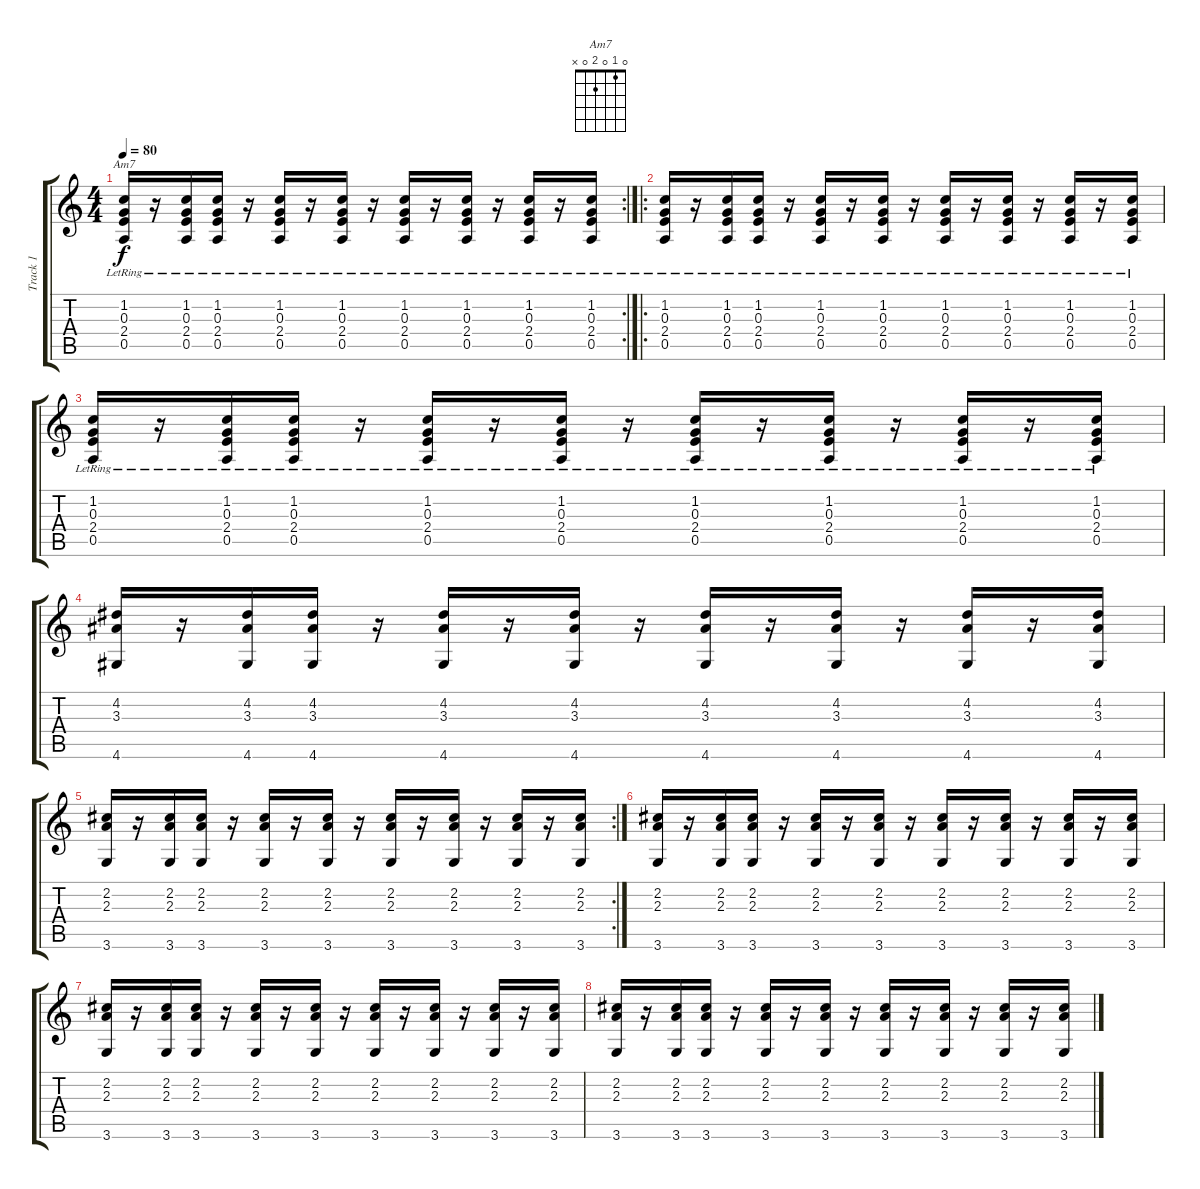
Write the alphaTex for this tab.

\track ("Track 1" "Track 1") {instrument electricguitarjazz}
\staff {score tabs}
\tuning (E4 B3 G3 D3 A2 E2) {hide}
\chord ("Am7" 0 1 0 2 0 x)
\rc 2
\ts (4 4)
\tempo 80
\clef g2
\ks c
(1.2{lr} 0.3{lr} 2.4{lr} 0.5{lr}).16{ch "Am7" dy f} r.16 (1.2{lr} 0.3{lr} 2.4{lr} 0.5{lr}).16 (1.2{lr} 0.3{lr} 2.4{lr} 0.5{lr}).16 r.16 (1.2{lr} 0.3{lr} 2.4{lr} 0.5{lr}).16 r.16 (1.2{lr} 0.3{lr} 2.4{lr} 0.5{lr}).16 r.16 (1.2{lr} 0.3{lr} 2.4{lr} 0.5{lr}).16 r.16 (1.2{lr} 0.3{lr} 2.4{lr} 0.5{lr}).16 r.16 (1.2{lr} 0.3{lr} 2.4{lr} 0.5{lr}).16 r.16 (1.2{lr} 0.3{lr} 2.4 0.5{lr}).16 |
\ro
(1.2{lr} 0.3{lr} 2.4{lr} 0.5{lr}).16 r.16 (1.2{lr} 0.3{lr} 2.4{lr} 0.5{lr}).16 (1.2{lr} 0.3{lr} 2.4{lr} 0.5{lr}).16 r.16 (1.2{lr} 0.3{lr} 2.4{lr} 0.5{lr}).16 r.16 (1.2{lr} 0.3{lr} 2.4{lr} 0.5{lr}).16 r.16 (1.2{lr} 0.3{lr} 2.4{lr} 0.5{lr}).16 r.16 (1.2{lr} 0.3{lr} 2.4{lr} 0.5{lr}).16 r.16 (1.2{lr} 0.3{lr} 2.4{lr} 0.5{lr}).16 r.16 (1.2{lr} 0.3{lr} 2.4 0.5{lr}).16 |
(1.2{lr} 0.3{lr} 2.4{lr} 0.5{lr}).16 r.16 (1.2{lr} 0.3{lr} 2.4{lr} 0.5{lr}).16 (1.2{lr} 0.3{lr} 2.4{lr} 0.5{lr}).16 r.16 (1.2{lr} 0.3{lr} 2.4{lr} 0.5{lr}).16 r.16 (1.2{lr} 0.3{lr} 2.4{lr} 0.5{lr}).16 r.16 (1.2{lr} 0.3{lr} 2.4{lr} 0.5{lr}).16 r.16 (1.2{lr} 0.3{lr} 2.4{lr} 0.5{lr}).16 r.16 (1.2{lr} 0.3{lr} 2.4{lr} 0.5{lr}).16 r.16 (1.2{lr} 0.3{lr} 2.4 0.5{lr}).16 |
(4.2 3.3 4.6).16 r.16 (4.2 3.3 4.6).16 (4.2 3.3 4.6).16 r.16 (4.2 3.3 4.6).16 r.16 (4.2 3.3 4.6).16 r.16 (4.2 3.3 4.6).16 r.16 (4.2 3.3 4.6).16 r.16 (4.2 3.3 4.6).16 r.16 (4.2 3.3 4.6).16 |
\rc 2
(2.2 2.3 3.6).16 r.16 (2.2 2.3 3.6).16 (2.2 2.3 3.6).16 r.16 (2.2 2.3 3.6).16 r.16 (2.2 2.3 3.6).16 r.16 (2.2 2.3 3.6).16 r.16 (2.2 2.3 3.6).16 r.16 (2.2 2.3 3.6).16 r.16 (2.2 2.3 3.6).16 |
(2.2 2.3 3.6).16 r.16 (2.2 2.3 3.6).16 (2.2 2.3 3.6).16 r.16 (2.2 2.3 3.6).16 r.16 (2.2 2.3 3.6).16 r.16 (2.2 2.3 3.6).16 r.16 (2.2 2.3 3.6).16 r.16 (2.2 2.3 3.6).16 r.16 (2.2 2.3 3.6).16 |
(2.2 2.3 3.6).16 r.16 (2.2 2.3 3.6).16 (2.2 2.3 3.6).16 r.16 (2.2 2.3 3.6).16 r.16 (2.2 2.3 3.6).16 r.16 (2.2 2.3 3.6).16 r.16 (2.2 2.3 3.6).16 r.16 (2.2 2.3 3.6).16 r.16 (2.2 2.3 3.6).16 |
(2.2 2.3 3.6).16 r.16 (2.2 2.3 3.6).16 (2.2 2.3 3.6).16 r.16 (2.2 2.3 3.6).16 r.16 (2.2 2.3 3.6).16 r.16 (2.2 2.3 3.6).16 r.16 (2.2 2.3 3.6).16 r.16 (2.2 2.3 3.6).16 r.16 (2.2 2.3 3.6).16
